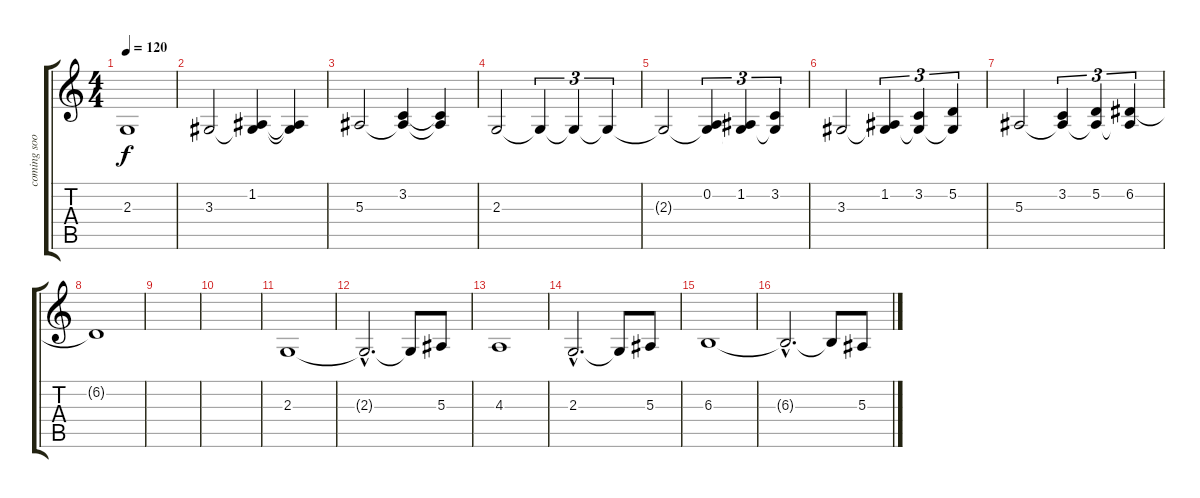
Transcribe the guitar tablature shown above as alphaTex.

\track ("coming soon" "coming soo") {instrument stringensemble1}
\staff {score tabs}
\tuning (D4 A3 F3 C3 G2 C2) {hide}
\ts (4 4)
\tempo 120
\clef g2
\ks c
2.3.1{dy f instrument stringensemble1} |
3.3.2 (1.2 3.3{t}).4 (1.2{t} 3.3{t}).4 |
5.3.2 (3.2 5.3{t}).4 (3.2{t} 5.3{t}).4 |
2.3.2 2.3{t}.4{tu (3 2)} 2.3{t}.4{tu (3 2)} 2.3{t}.4{tu (3 2)} |
2.3{t}.2 (0.2 2.3{t}).4{tu (3 2)} (1.2 2.3{t}).4{tu (3 2)} (3.2 2.3{t}).4{tu (3 2)} |
3.3.2 (1.2 3.3{t}).4{tu (3 2)} (3.2 3.3{t}).4{tu (3 2)} (5.2 3.3{t}).4{tu (3 2)} |
5.3.2 (3.2 5.3{t}).4{tu (3 2)} (5.2 5.3{t}).4{tu (3 2)} (6.2 5.3{t}).4{tu (3 2)} |
6.2{t}.1 |
|
|
2.3.1 |
2.3{hac t}.2{d} 2.3{t}.8 5.3.8 |
4.3.1 |
2.3{hac}.2{d} 2.3{t}.8 5.3.8 |
6.3.1 |
6.3{hac t}.2{d} 6.3{t}.8 5.3.8
